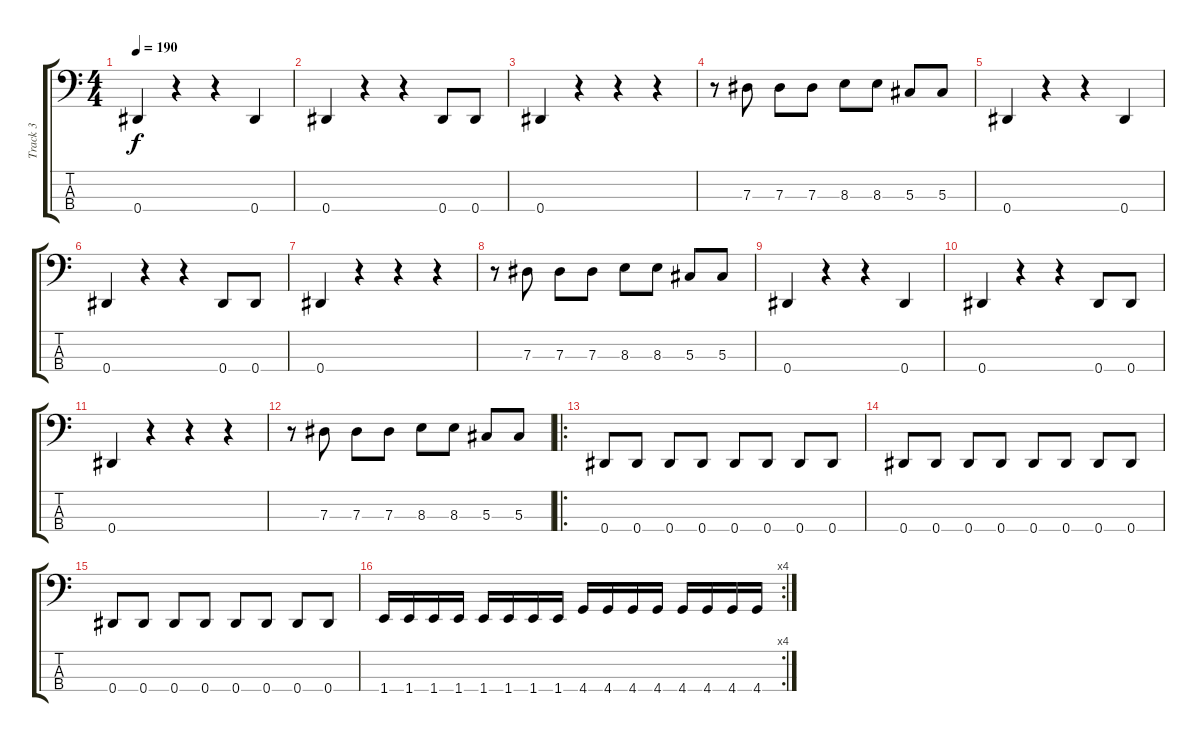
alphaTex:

\track ("Track 3" "Track 3") {instrument electricbassfinger}
\staff {score tabs}
\tuning (Gb2 Db2 Ab1 Eb1) {hide}
\ts (4 4)
\tempo 190
\clef f4
\ks c
0.4.4{dy f} r.4 r.4 0.4.4 |
0.4.4 r.4 r.4 0.4.8 0.4.8 |
0.4.4 r.4 r.4 r.4 |
r.8 7.3.8 7.3.8 7.3.8 8.3.8 8.3.8 5.3.8 5.3.8 |
0.4.4 r.4 r.4 0.4.4 |
0.4.4 r.4 r.4 0.4.8 0.4.8 |
0.4.4 r.4 r.4 r.4 |
r.8 7.3.8 7.3.8 7.3.8 8.3.8 8.3.8 5.3.8 5.3.8 |
0.4.4 r.4 r.4 0.4.4 |
0.4.4 r.4 r.4 0.4.8 0.4.8 |
0.4.4 r.4 r.4 r.4 |
r.8 7.3.8 7.3.8 7.3.8 8.3.8 8.3.8 5.3.8 5.3.8 |
\ro
0.4.8 0.4.8 0.4.8 0.4.8 0.4.8 0.4.8 0.4.8 0.4.8 |
0.4.8 0.4.8 0.4.8 0.4.8 0.4.8 0.4.8 0.4.8 0.4.8 |
0.4.8 0.4.8 0.4.8 0.4.8 0.4.8 0.4.8 0.4.8 0.4.8 |
\rc 4
1.4.16 1.4.16 1.4.16 1.4.16 1.4.16 1.4.16 1.4.16 1.4.16 4.4.16 4.4.16 4.4.16 4.4.16 4.4.16 4.4.16 4.4.16 4.4.16
